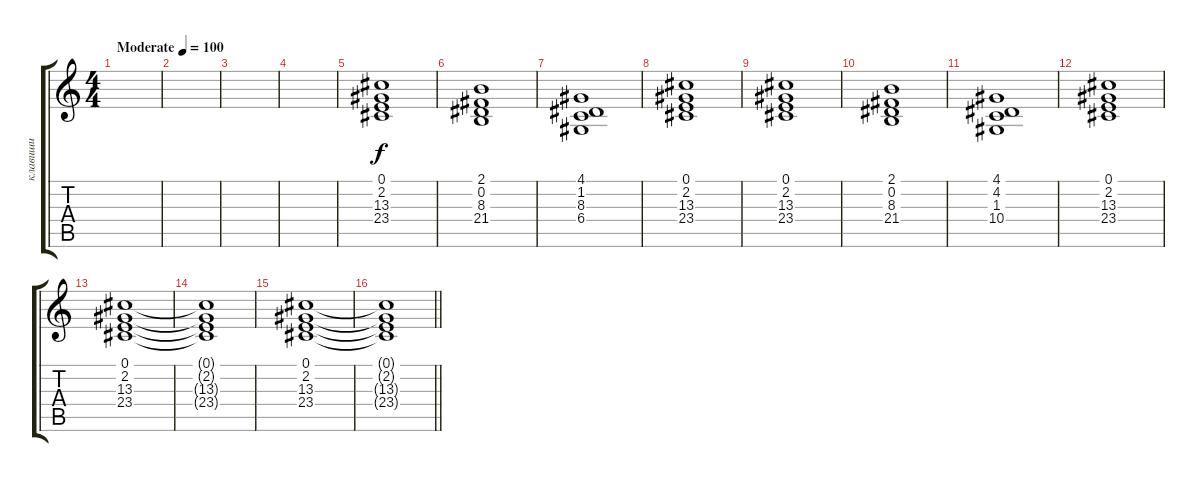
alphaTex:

\track ("клавиши" "клавиши") {instrument choiraahs}
\staff {score tabs}
\tuning (E4 B3 G3 D3 A2 E2) {hide}
\ts (4 4)
\tempo (100 "Moderate")
\clef g2
\ks c
|
|
|
|
(0.1 2.2 13.3 23.4).1 |
(2.1 0.2 8.3 21.4).1 |
(4.1 1.2 8.3 6.4).1 |
(0.1 2.2 13.3 23.4).1 |
(0.1 2.2 13.3 23.4).1 |
(2.1 0.2 8.3 21.4).1 |
(4.1 4.2 1.3 10.4).1 |
(0.1 2.2 13.3 23.4).1 |
(0.1 2.2 13.3 23.4).1 |
(0.1{t} 2.2{t} 13.3{t} 23.4{t}).1 |
(0.1 2.2 13.3 23.4).1 |
\barLineRight lightlight
(0.1{t} 2.2{t} 13.3{t} 23.4{t}).1
